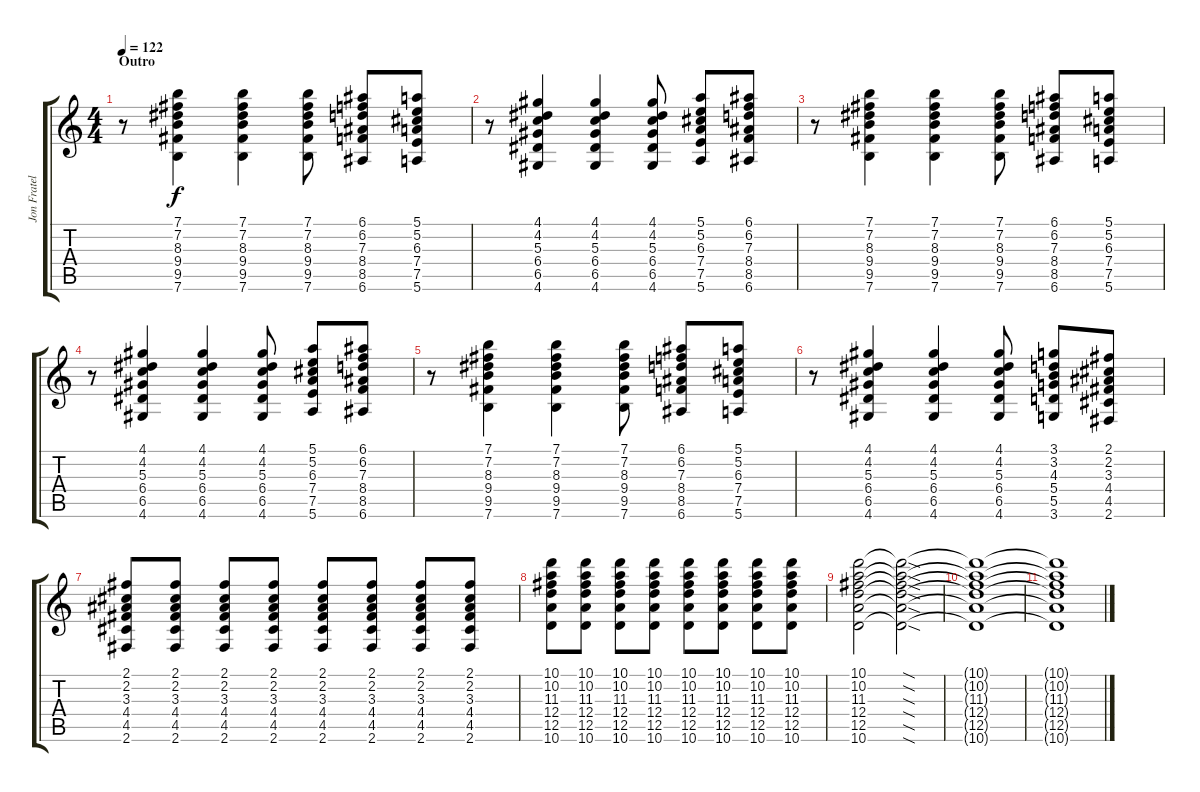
\track ("Jon Fratelli" "Jon Fratel") {instrument overdrivenguitar}
\staff {score tabs}
\tuning (E4 B3 G3 D3 A2 E2) {hide}
\ts (4 4)
\section ("" "Outro")
\tempo 122
\clef g2
\ks c
r.8{dy f} (7.1 7.2 8.3 9.4 9.5 7.6).4 (7.1 7.2 8.3 9.4 9.5 7.6).4 (7.1 7.2 8.3 9.4 9.5 7.6).8 (6.1 6.2 7.3 8.4 8.5 6.6).8 (5.1 5.2 6.3 7.4 7.5 5.6).8 |
r.8 (4.1 4.2 5.3 6.4 6.5 4.6).4 (4.1 4.2 5.3 6.4 6.5 4.6).4 (4.1 4.2 5.3 6.4 6.5 4.6).8 (5.1 5.2 6.3 7.4 7.5 5.6).8 (6.1 6.2 7.3 8.4 8.5 6.6).8 |
r.8 (7.1 7.2 8.3 9.4 9.5 7.6).4 (7.1 7.2 8.3 9.4 9.5 7.6).4 (7.1 7.2 8.3 9.4 9.5 7.6).8 (6.1 6.2 7.3 8.4 8.5 6.6).8 (5.1 5.2 6.3 7.4 7.5 5.6).8 |
r.8 (4.1 4.2 5.3 6.4 6.5 4.6).4 (4.1 4.2 5.3 6.4 6.5 4.6).4 (4.1 4.2 5.3 6.4 6.5 4.6).8 (5.1 5.2 6.3 7.4 7.5 5.6).8 (6.1 6.2 7.3 8.4 8.5 6.6).8 |
r.8 (7.1 7.2 8.3 9.4 9.5 7.6).4 (7.1 7.2 8.3 9.4 9.5 7.6).4 (7.1 7.2 8.3 9.4 9.5 7.6).8 (6.1 6.2 7.3 8.4 8.5 6.6).8 (5.1 5.2 6.3 7.4 7.5 5.6).8 |
r.8 (4.1 4.2 5.3 6.4 6.5 4.6).4 (4.1 4.2 5.3 6.4 6.5 4.6).4 (4.1 4.2 5.3 6.4 6.5 4.6).8 (3.1 3.2 4.3 5.4 5.5 3.6).8 (2.1 2.2 3.3 4.4 4.5 2.6).8 |
(2.1 2.2 3.3 4.4 4.5 2.6).8 (2.1 2.2 3.3 4.4 4.5 2.6).8 (2.1 2.2 3.3 4.4 4.5 2.6).8 (2.1 2.2 3.3 4.4 4.5 2.6).8 (2.1 2.2 3.3 4.4 4.5 2.6).8 (2.1 2.2 3.3 4.4 4.5 2.6).8 (2.1 2.2 3.3 4.4 4.5 2.6).8 (2.1 2.2 3.3 4.4 4.5 2.6).8 |
(10.1 10.2 11.3 12.4 12.5 10.6).8 (10.1 10.2 11.3 12.4 12.5 10.6).8 (10.1 10.2 11.3 12.4 12.5 10.6).8 (10.1 10.2 11.3 12.4 12.5 10.6).8 (10.1 10.2 11.3 12.4 12.5 10.6).8 (10.1 10.2 11.3 12.4 12.5 10.6).8 (10.1 10.2 11.3 12.4 12.5 10.6).8 (10.1 10.2 11.3 12.4 12.5 10.6).8 |
(10.1 10.2 11.3 12.4 12.5 10.6).2 (10.1{sod t} 10.2{sod t} 11.3{sod t} 12.4{sod t} 12.5{sod t} 10.6{sod t}).2 |
(10.1{t} 10.2{t} 11.3{t} 12.4{t} 12.5{t} 10.6{t}).1 |
(10.1{t} 10.2{t} 11.3{t} 12.4{t} 12.5{t} 10.6{t}).1
